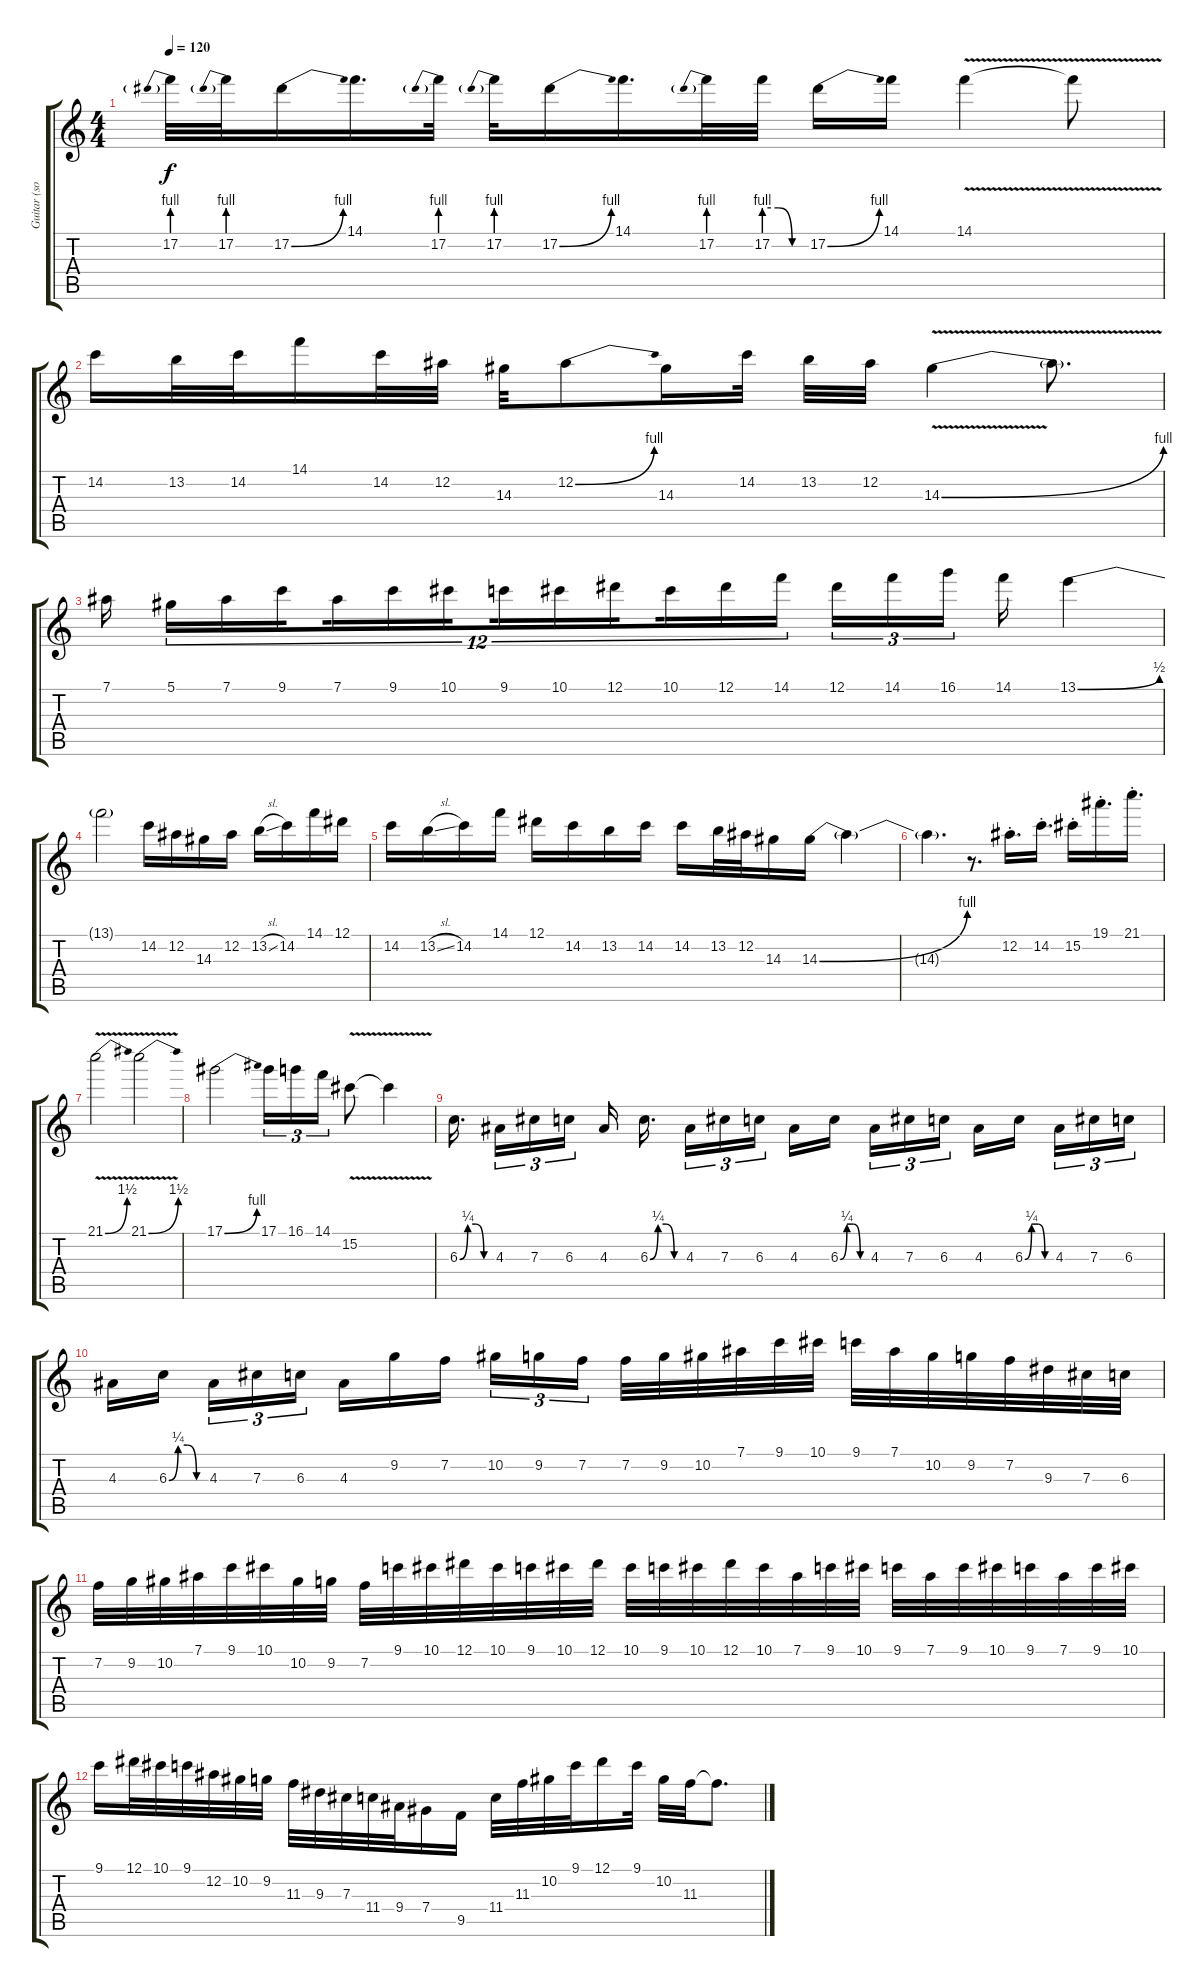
\track ("Guitar (solo)" "Guitar (so") {instrument overdrivenguitar}
\staff {score tabs}
\tuning (Eb4 Bb3 Gb3 Db3 Ab2 Eb2) {hide}
\ts (4 4)
\tempo 120
\clef g2
\ks c
17.2{be (prebend 0 4 60 4)}.32{dy f balance 8} 17.2{be (prebend 0 4 60 4)}.32 17.2{be (bend 0 0 60 4)}.16 14.1.16{d} 17.2{be (prebend 0 4 60 4)}.32 17.2{be (prebend 0 4 60 4)}.32 17.2{be (bend 0 0 60 4)}.16 14.1.16{d} 17.2{be (prebend 0 4 60 4)}.32 17.2{be (custom 0 4 20 4 40 0 60 0)}.32 17.2{be (bend 0 0 60 4)}.16 14.1.16 14.1{v}.4 14.1{t}.8 |
14.2.16{balance 8} 13.2.32 14.2.32 14.1.16 14.2.32 12.2.32 14.3.32 12.2{be (bend 0 0 60 4)}.8 14.3.16 14.2.32 13.2.32 12.2.32 14.3{be (bend 0 0 60 4) v}.4 14.3{t}.8{d} |
7.1.16{balance 8 beam splitsecondary} 5.1.16{tu (12 8)} 7.1.16{tu (12 8)} 9.1.16{tu (12 8) beam splitsecondary} 7.1.16{tu (12 8)} 9.1.16{tu (12 8)} 10.1.16{tu (12 8) beam splitsecondary} 9.1.16{tu (12 8)} 10.1.16{tu (12 8)} 12.1.16{tu (12 8) beam splitsecondary} 10.1.16{tu (12 8)} 12.1.16{tu (12 8)} 14.1.16{tu (12 8) beam splitsecondary} 12.1.16{tu (3 2)} 14.1.16{tu (3 2)} 16.1.16{tu (3 2) beam splitsecondary} 14.1.16 13.1{be (bend 0 0 60 2)}.4 |
13.1{t}.2{balance 8} 14.2.16 12.2.16 14.3.16 12.2.16 13.2{sl}.16 14.2.16 14.1.16 12.1.16 |
14.2.16{balance 8} 13.2{sl}.16 14.2.16 14.1.16 12.1.16 14.2.16 13.2.16 14.2.16 14.2.16 13.2.32 12.2.32 14.3.16 14.3{be (bend 0 0 60 4)}.16 14.3{t}.4 |
14.3{t}.4{d balance 8} r.8{d} 12.2{st}.16{d} 14.2{st}.16{d} 15.2{st}.16 19.1{st}.16{d} 21.1{st}.16{d} |
21.1{be (bend 0 0 60 6) v}.2{balance 8} 21.1{be (bend 0 0 60 6) v}.2 |
17.1{be (bend 0 0 60 4)}.2{balance 8} 17.1.16{tu (3 2)} 16.1.16{tu (3 2)} 14.1.16{tu (3 2)} 15.2{v}.8 15.2{t}.4 |
6.3{be (custom 0 0 15 1 30 1 45 0 60 0)}.16{d balance 8 beam splitsecondary} 4.3.16{tu (3 2)} 7.3.16{tu (3 2)} 6.3.16{tu (3 2) beam splitsecondary} 4.3.16 6.3{be (custom 0 0 15 1 30 1 45 0 60 0)}.16{d beam splitsecondary} 4.3.16{tu (3 2)} 7.3.16{tu (3 2)} 6.3.16{tu (3 2)} 4.3.16{volume 14 balance 8} 6.3{be (custom 0 0 15 1 30 1 45 0 60 0)}.16{beam splitsecondary} 4.3.16{tu (3 2)} 7.3.16{tu (3 2)} 6.3.16{tu (3 2)} 4.3.16 6.3{be (custom 0 0 15 1 30 1 45 0 60 0)}.16{beam splitsecondary} 4.3.16{tu (3 2)} 7.3.16{tu (3 2)} 6.3.16{tu (3 2)} |
4.3.16{volume 11 balance 8} 6.3{be (custom 0 0 15 1 30 1 45 0 60 0)}.16{beam splitsecondary} 4.3.16{tu (3 2)} 7.3.16{tu (3 2)} 6.3.16{tu (3 2)} 4.3.16 9.2.16 7.2.16{beam splitsecondary} 10.2.16{tu (3 2)} 9.2.16{tu (3 2)} 7.2.16{tu (3 2) beam splitsecondary} 7.2.32{volume 9 balance 8} 9.2.32 10.2.32 7.1.32 9.1.32 10.1.32 9.1.32 7.1.32 10.2.32 9.2.32 7.2.32 9.3.32 7.3.32 6.3.32 |
7.2.32{volume 7 balance 8} 9.2.32 10.2.32 7.1.32 9.1.32 10.1.32 10.2.32 9.2.32 7.2.32 9.1.32 10.1.32 12.1.32 10.1.32 9.1.32 10.1.32 12.1.32 10.1.32{volume 5 balance 8} 9.1.32 10.1.32 12.1.32 10.1.32 7.1.32 9.1.32 10.1.32 9.1.32 7.1.32 9.1.32 10.1.32 9.1.32 7.1.32 9.1.32 10.1.32 |
9.1.16{volume 3 balance 8} 12.1.32 10.1.32 9.1.32 12.2.32 10.2.32 9.2.32 11.3.32 9.3.32 7.3.32 11.4.32 9.4.32 7.4.16 9.5.16{volume 1 balance 8} 11.4.32 11.3.32 10.2.32 9.1.32 12.1.16 9.1.32 10.2.32 11.3.32 11.3{t}.8{d}
